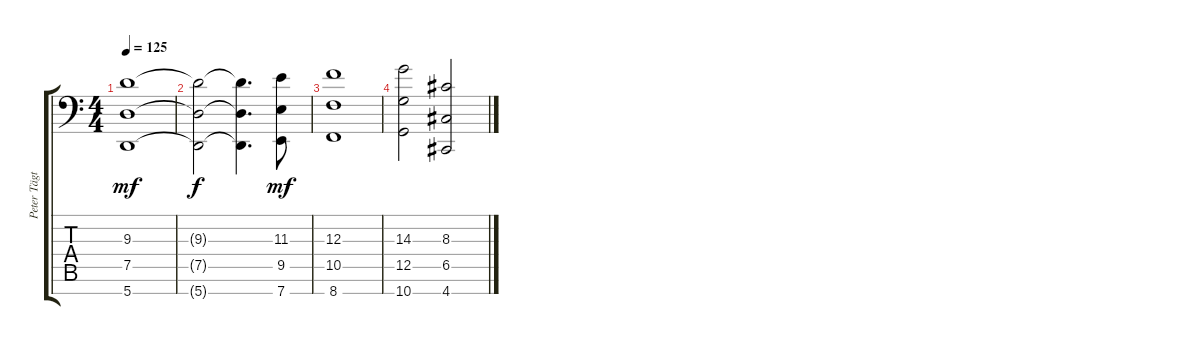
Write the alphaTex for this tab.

\track ("Peter Tägtgren (Keyboard III)" "Peter Tägt") {instrument stringensemble2}
\staff {score tabs}
\tuning (D4 A3 F3 C3 G2 D2 A1) {hide}
\ts (4 4)
\tempo 125
\clef f4
\ks c
(9.3 7.5 5.7).1{dy mf} |
(9.3{t} 7.5{t} 5.7{t}).2{dy f} (9.3{t} 7.5{t} 5.7{t}).4{d} (11.3 9.5 7.7).8{dy mf} |
(12.3 10.5 8.7).1 |
(14.3 12.5 10.7).2 (8.3 6.5 4.7).2
